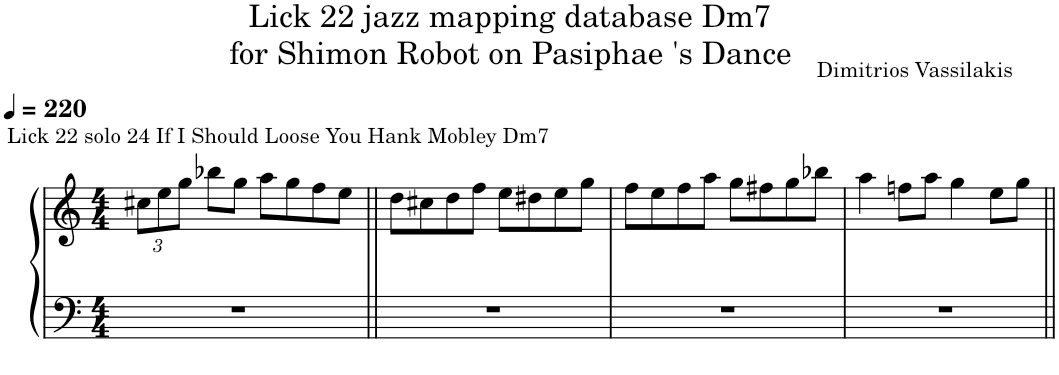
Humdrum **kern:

**kern	**kern
*part1	*part1
*staff2	*staff1
*I"Piano	*
*I'Pno.	*
*clefF4	*clefG2
*k[]	*k[]
*M4/4	*M4/4
*MM220	*MM220
*	*Xbrackettup
=1	=1
!	!LO:TX:a:t=Lick 22 solo 24 If I Should Loose You Hank Mobley Dm7
1r	12cc#X\L
.	12ee\
.	12gg\J
.	8bb-X\L
.	8gg\J
.	8aa\L
.	8gg\
.	8ff\
.	8ee\J
=2||	=2||
1r	8dd\L
.	8cc#X\
.	8dd\
.	8ff\J
.	8ee\L
.	8dd#X\
.	8ee\
.	8gg\J
=3	=3
1r	8ff\L
.	8ee\
.	8ff\
.	8aa\J
.	8gg\L
.	8ff#X\
.	8gg\
.	8bb-X\J
=4	=4
1r	4aa\
.	8ffn\L
.	8aa\J
.	4gg\
.	8ee\L
.	8gg\J
=||	=||
*-	*-
